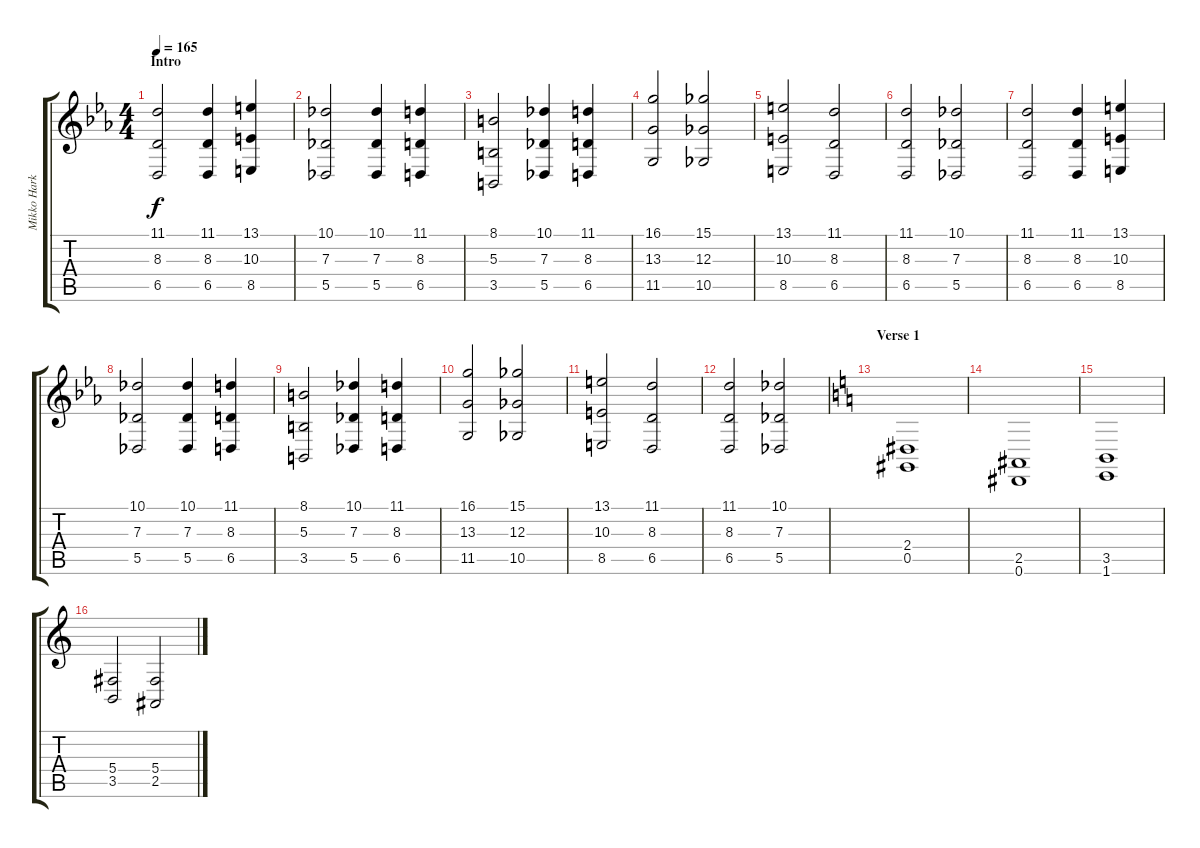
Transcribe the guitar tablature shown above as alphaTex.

\track ("Mikko Harkin RH" "Mikko Hark") {instrument harpsichord}
\staff {score tabs}
\tuning (Eb4 Bb3 Gb3 Db3 Ab2 Eb2) {hide}
\ts (4 4)
\section ("" "Intro")
\tempo 165
\clef g2
\ks cminor
(11.1 8.3 6.5).2{dy f volume 16 instrument stringensemble1} (11.1 8.3 6.5).4 (13.1 10.3 8.5).4 |
(10.1 7.3 5.5).2 (10.1 7.3 5.5).4 (11.1 8.3 6.5).4 |
(8.1 5.3 3.5).2 (10.1 7.3 5.5).4 (11.1 8.3 6.5).4 |
(16.1 13.3 11.5).2 (15.1 12.3 10.5).2 |
(13.1 10.3 8.5).2 (11.1 8.3 6.5).2 |
(11.1 8.3 6.5).2 (10.1 7.3 5.5).2 |
(11.1 8.3 6.5).2{volume 16 instrument stringensemble1} (11.1 8.3 6.5).4 (13.1 10.3 8.5).4 |
(10.1 7.3 5.5).2 (10.1 7.3 5.5).4 (11.1 8.3 6.5).4 |
(8.1 5.3 3.5).2 (10.1 7.3 5.5).4 (11.1 8.3 6.5).4 |
(16.1 13.3 11.5).2 (15.1 12.3 10.5).2 |
(13.1 10.3 8.5).2 (11.1 8.3 6.5).2 |
(11.1 8.3 6.5).2 (10.1 7.3 5.5).2 |
\section ("" "Verse 1")
\ks aminor
(2.4 0.5).1{volume 12} |
(2.5 0.6).1 |
(3.5 1.6).1 |
(5.4 3.5).2 (5.4 2.5).2
